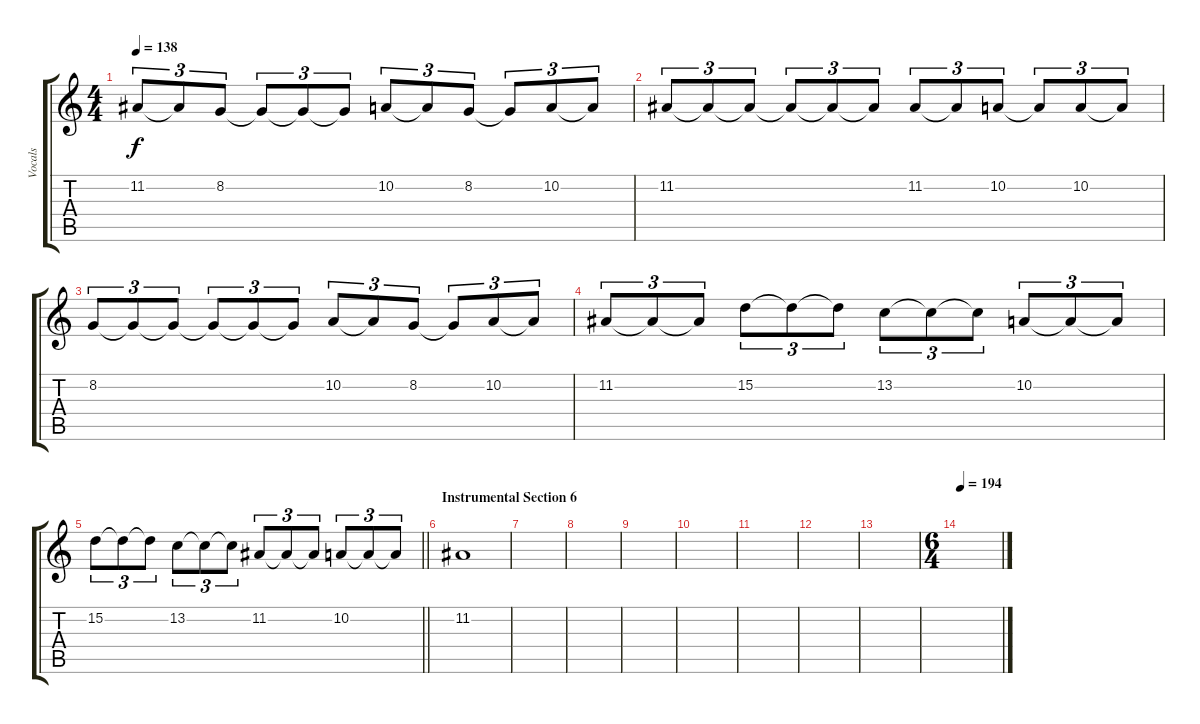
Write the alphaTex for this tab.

\track ("Vocals" "Vocals") {instrument trumpet}
\staff {score tabs}
\tuning (E4 B3 G3 D3 A2 E2) {hide}
\ts (4 4)
\tempo 138
\clef g2
\ks c
11.2.8{tu (3 2) dy f} 11.2{t}.8{tu (3 2)} 8.2.8{tu (3 2)} 8.2{t}.8{tu (3 2)} 8.2{t}.8{tu (3 2)} 8.2{t}.8{tu (3 2)} 10.2.8{tu (3 2)} 10.2{t}.8{tu (3 2)} 8.2.8{tu (3 2)} 8.2{t}.8{tu (3 2)} 10.2.8{tu (3 2)} 10.2{t}.8{tu (3 2)} |
11.2.8{tu (3 2)} 11.2{t}.8{tu (3 2)} 11.2{t}.8{tu (3 2)} 11.2{t}.8{tu (3 2)} 11.2{t}.8{tu (3 2)} 11.2{t}.8{tu (3 2)} 11.2.8{tu (3 2)} 11.2{t}.8{tu (3 2)} 10.2.8{tu (3 2)} 10.2{t}.8{tu (3 2)} 10.2.8{tu (3 2)} 10.2{t}.8{tu (3 2)} |
8.2.8{tu (3 2)} 8.2{t}.8{tu (3 2)} 8.2{t}.8{tu (3 2)} 8.2{t}.8{tu (3 2)} 8.2{t}.8{tu (3 2)} 8.2{t}.8{tu (3 2)} 10.2.8{tu (3 2)} 10.2{t}.8{tu (3 2)} 8.2.8{tu (3 2)} 8.2{t}.8{tu (3 2)} 10.2.8{tu (3 2)} 10.2{t}.8{tu (3 2)} |
11.2.8{tu (3 2)} 11.2{t}.8{tu (3 2)} 11.2{t}.8{tu (3 2)} 15.2.8{tu (3 2)} 15.2{t}.8{tu (3 2)} 15.2{t}.8{tu (3 2)} 13.2.8{tu (3 2)} 13.2{t}.8{tu (3 2)} 13.2{t}.8{tu (3 2)} 10.2.8{tu (3 2)} 10.2{t}.8{tu (3 2)} 10.2{t}.8{tu (3 2)} |
\barLineRight lightlight
15.2.8{tu (3 2)} 15.2{t}.8{tu (3 2)} 15.2{t}.8{tu (3 2)} 13.2.8{tu (3 2)} 13.2{t}.8{tu (3 2)} 13.2{t}.8{tu (3 2)} 11.2.8{tu (3 2)} 11.2{t}.8{tu (3 2)} 11.2{t}.8{tu (3 2)} 10.2.8{tu (3 2)} 10.2{t}.8{tu (3 2)} 10.2{t}.8{tu (3 2)} |
\section ("" "Instrumental Section 6")
11.2.1 |
|
|
|
|
|
|
|
\ts (6 4)
\tempo 194
